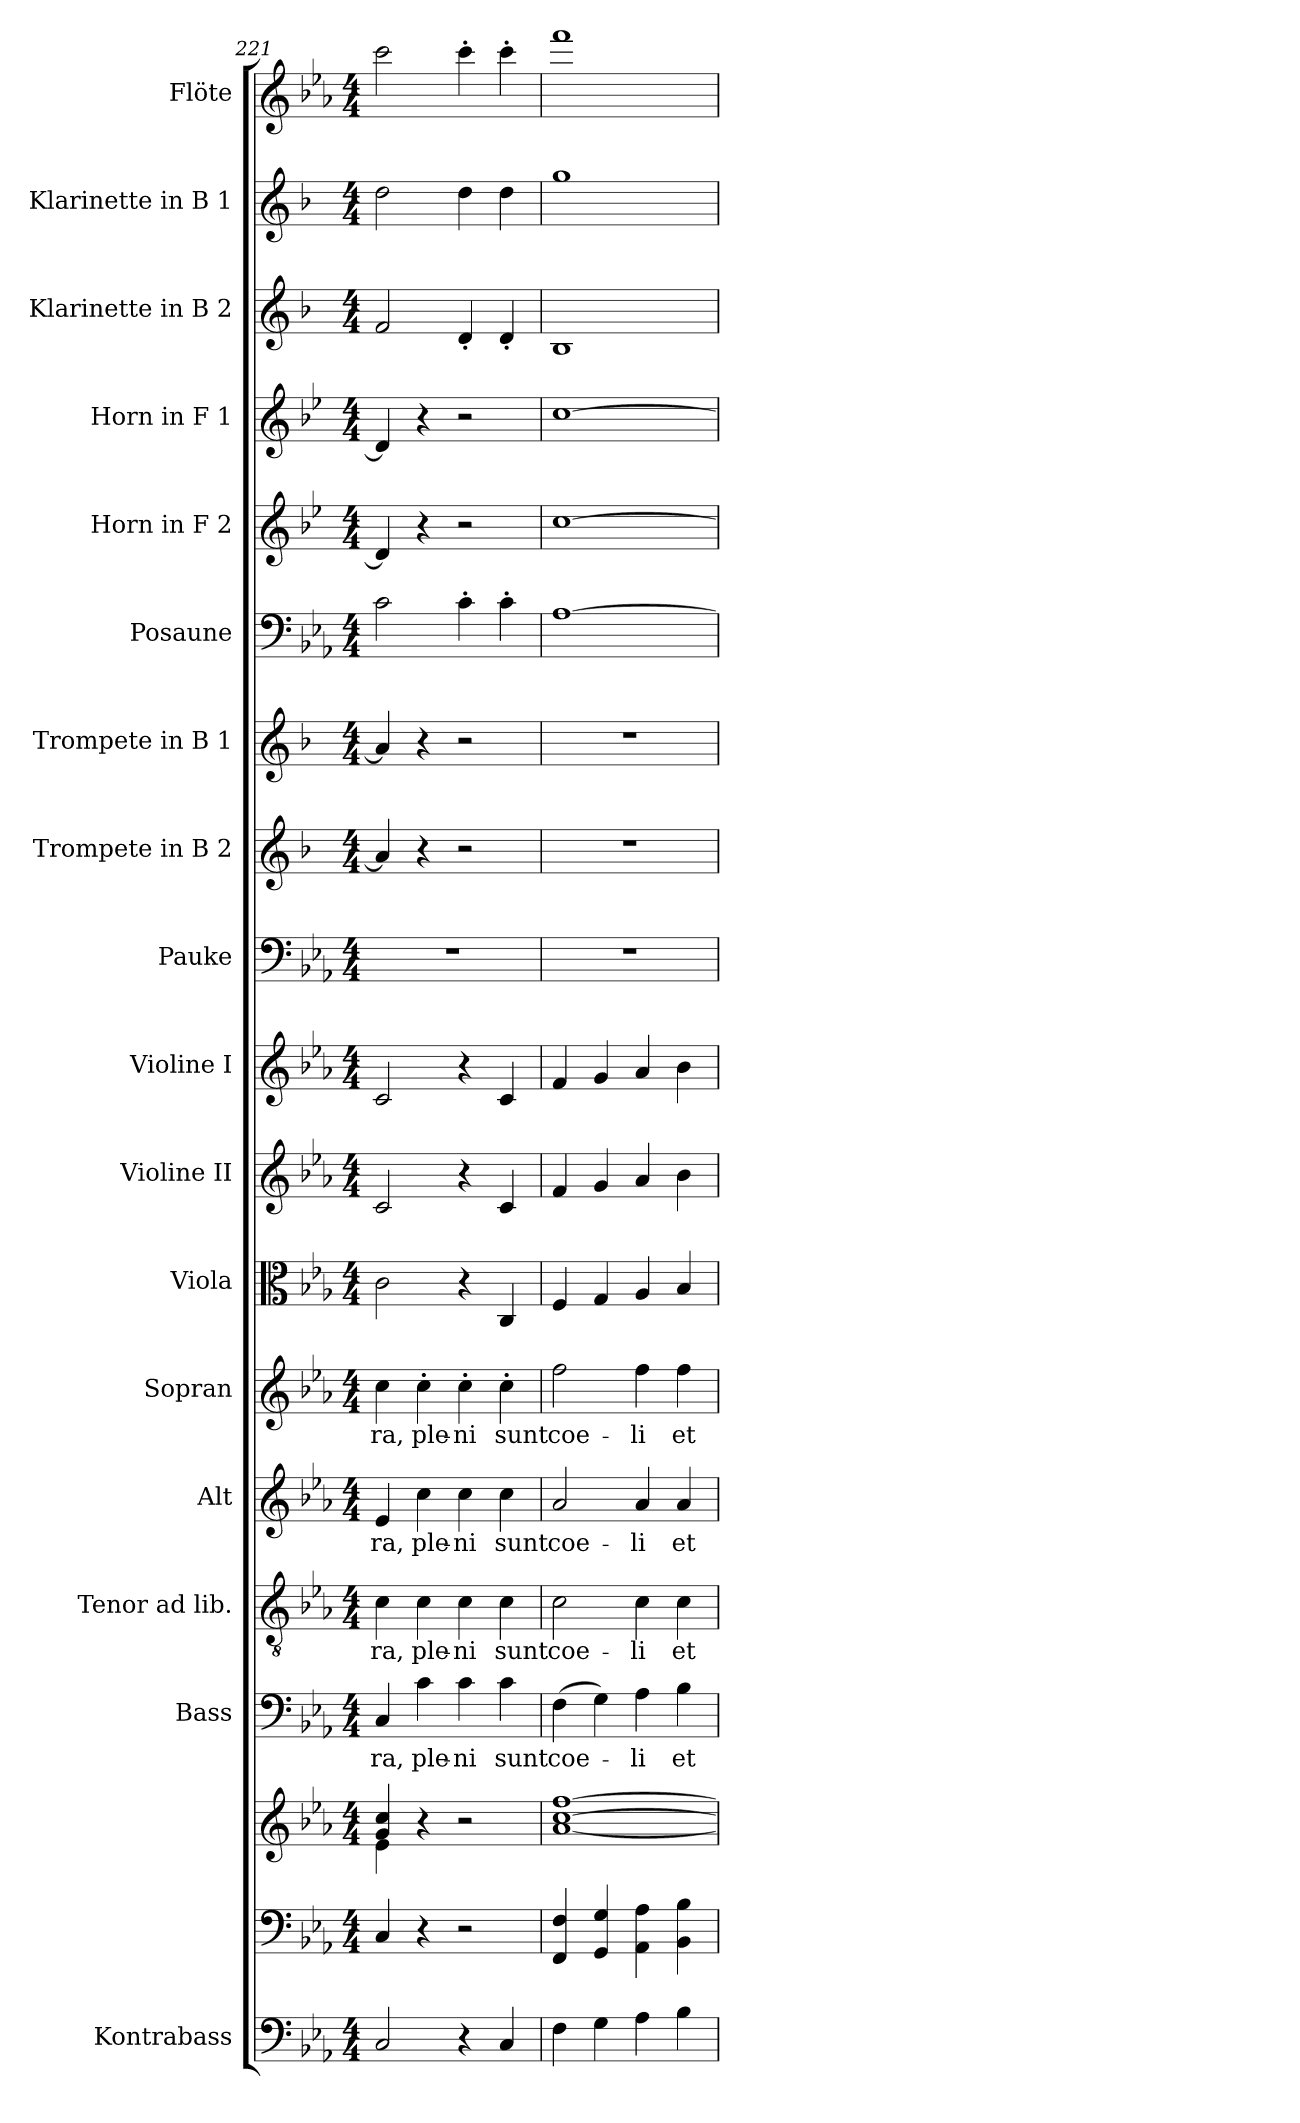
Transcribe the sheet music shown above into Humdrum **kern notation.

**kern	**kern	**kern	**kern	**text	**kern	**text	**kern	**text	**kern	**text	**kern	**kern	**kern	**kern	**kern	**kern	**kern	**kern	**kern	**kern	**kern	**kern
*part18	*part17	*part17	*part16	*part16	*part15	*part15	*part14	*part14	*part13	*part13	*part12	*part11	*part10	*part9	*part8	*part7	*part6	*part5	*part4	*part3	*part2	*part1
*staff19	*staff18	*staff17	*staff16	*staff16	*staff15	*staff15	*staff14	*staff14	*staff13	*staff13	*staff12	*staff11	*staff10	*staff9	*staff8	*staff7	*staff6	*staff5	*staff4	*staff3	*staff2	*staff1
*I"Kontrabass	*	*	*I"Bass	*	*I"Tenor ad lib.	*	*I"Alt	*	*I"Sopran	*	*I"Viola	*I"Violine II	*I"Violine I	*I"Pauke	*I"Trompete in B 2	*I"Trompete in B 1	*I"Posaune	*I"Horn in F 2	*I"Horn in F 1	*I"Klarinette in B 2	*I"Klarinette in B 1	*I"Flöte
*I'Kb.	*	*	*I'B	*	*I'T	*	*I'A	*	*I'S	*	*I'Vla.	*I'Vl. II	*I'Vl. I	*I'Pk.	*	*	*I'Pos.	*I'Hrn. 2	*I'Hrn. 1	*	*	*I'Fl.
*clefF4	*clefF4	*clefG2	*clefF4	*	*clefGv2	*	*clefG2	*	*clefG2	*	*clefC3	*clefG2	*clefG2	*clefF4	*clefG2	*clefG2	*clefF4	*clefG2	*clefG2	*clefG2	*clefG2	*clefG2
*ITrd7c12	*	*	*	*	*	*	*	*	*	*	*	*	*	*	*ITrd1c2	*ITrd1c2	*	*ITrd4c7	*ITrd4c7	*ITrd1c2	*ITrd1c2	*
*k[b-e-a-]	*k[b-e-a-]	*k[b-e-a-]	*k[b-e-a-]	*	*k[b-e-a-]	*	*k[b-e-a-]	*	*k[b-e-a-]	*	*k[b-e-a-]	*k[b-e-a-]	*k[b-e-a-]	*k[b-e-a-]	*k[b-e-a-]	*k[b-e-a-]	*k[b-e-a-]	*k[b-e-a-]	*k[b-e-a-]	*k[b-e-a-]	*k[b-e-a-]	*k[b-e-a-]
*E-:	*E-:	*E-:	*E-:	*	*E-:	*	*E-:	*	*E-:	*	*E-:	*E-:	*E-:	*E-:	*E-:	*E-:	*E-:	*E-:	*E-:	*E-:	*E-:	*E-:
*M4/4	*M4/4	*M4/4	*M4/4	*	*M4/4	*	*M4/4	*	*M4/4	*	*M4/4	*M4/4	*M4/4	*M4/4	*M4/4	*M4/4	*M4/4	*M4/4	*M4/4	*M4/4	*M4/4	*M4/4
=221	=221	=221	=221	=221	=221	=221	=221	=221	=221	=221	=221	=221	=221	=221	=221	=221	=221	=221	=221	=221	=221	=221
*	*	*^	*	*	*	*	*	*	*	*	*	*	*	*	*	*	*	*	*	*	*	*
!	!	!	!	!	!LO:LY:b	!	!LO:LY:b	!	!LO:LY:b	!	!LO:LY:b	!	!	!	!	!	!	!	!	!	!	!	!
2CC/	4C/	4g/ 4cc/	4e-\	4C/	-ra,	4c\	-ra,	4e-/	-ra,	4cc\	-ra,	2c\	2c/	2c/	1r	4g/]	4g/]	2c\	4G/]	4G/]	2e-/	2cc\	2ccc\
!	!	!	!	!	!LO:LY:b	!	!LO:LY:b	!	!LO:LY:b	!	!LO:LY:b	!	!	!	!	!	!	!	!	!	!	!	!
.	4r	4r	2.ryy	4c\	ple-	4c\	ple-	4cc\	ple-	4cc'>\	ple-	.	.	.	.	4r	4r	.	4r	4r	.	.	.
!	!	!	!	!	!LO:LY:b	!	!LO:LY:b	!	!LO:LY:b	!	!LO:LY:b	!	!	!	!	!	!	!	!	!	!	!	!
4r	2r	2r	.	4c\	-ni	4c\	-ni	4cc\	-ni	4cc'>\	-ni	4r	4r	4r	.	2r	2r	4c'>\	2r	2r	4c'</	4cc\	4ccc'>\
!	!	!	!	!	!LO:LY:b	!	!LO:LY:b	!	!LO:LY:b	!	!LO:LY:b	!	!	!	!	!	!	!	!	!	!	!	!
4CC/	.	.	.	4c\	sunt	4c\	sunt	4cc\	sunt	4cc'>\	sunt	4C/	4c/	4c/	.	.	.	4c'>\	.	.	4c'</	4cc\	4ccc'>\
*	*	*v	*v	*	*	*	*	*	*	*	*	*	*	*	*	*	*	*	*	*	*	*	*
=222	=222	=222	=222	=222	=222	=222	=222	=222	=222	=222	=222	=222	=222	=222	=222	=222	=222	=222	=222	=222	=222	=222
!	!	!	!	!LO:LY:b	!	!LO:LY:b	!	!LO:LY:b	!	!LO:LY:b	!	!	!	!	!	!	!	!	!	!	!	!
4FF\	4FF/ 4F/	[1a- [1cc [1ff	(>4F\	coe-	2c\	coe-	2a-/	coe-	2ff\	coe-	4F/	4f/	4f/	1r	1r	1r	[1A-	[1f	[1f	1A-	1ff	1fff
4GG\	4GG/ 4G/	.	4G\)	.	.	.	.	.	.	.	4G/	4g/	4g/	.	.	.	.	.	.	.	.	.
!	!	!	!	!LO:LY:b	!	!LO:LY:b	!	!LO:LY:b	!	!LO:LY:b	!	!	!	!	!	!	!	!	!	!	!	!
4AA-\	4AA-\ 4A-\	.	4A-\	-li	4c\	-li	4a-/	-li	4ff\	-li	4A-/	4a-/	4a-/	.	.	.	.	.	.	.	.	.
!	!	!	!	!LO:LY:b	!	!LO:LY:b	!	!LO:LY:b	!	!LO:LY:b	!	!	!	!	!	!	!	!	!	!	!	!
4BB-\	4BB-\ 4B-\	.	4B-\	et	4c\	et	4a-/	et	4ff\	et	4B-/	4b-\	4b-\	.	.	.	.	.	.	.	.	.
=	=	=	=	=	=	=	=	=	=	=	=	=	=	=	=	=	=	=	=	=	=	=
*-	*-	*-	*-	*-	*-	*-	*-	*-	*-	*-	*-	*-	*-	*-	*-	*-	*-	*-	*-	*-	*-	*-
